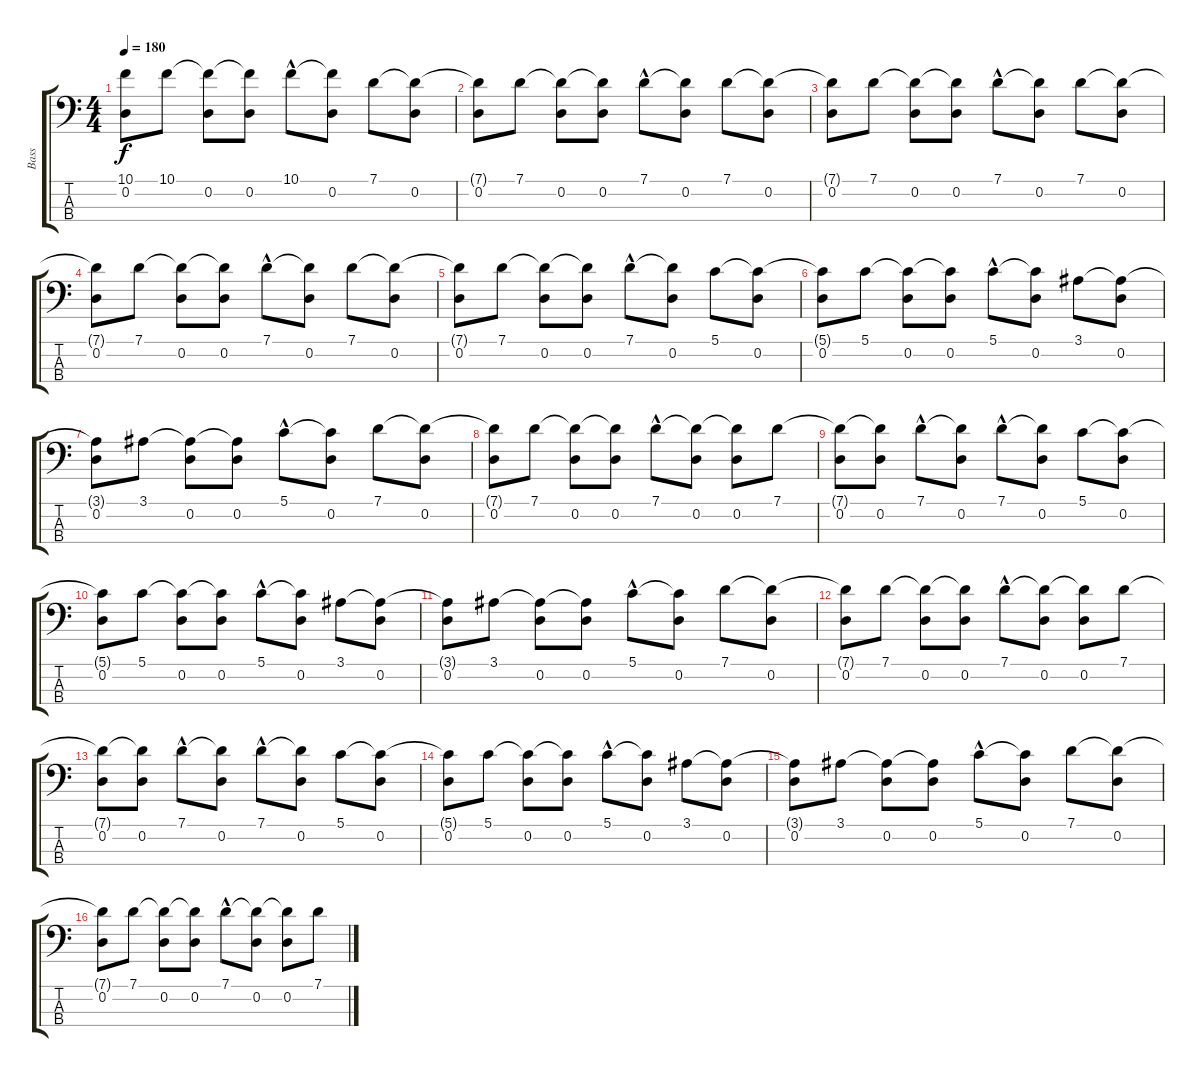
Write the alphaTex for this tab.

\track ("Bass" "Bass") {instrument electricbassfinger}
\staff {score tabs}
\tuning (G2 D2 A1 E1) {hide}
\ts (4 4)
\tempo 180
\clef f4
\ks c
(10.1{t} 0.2).8{dy f} 10.1.8 (10.1{t} 0.2).8 (10.1{t} 0.2).8 10.1{hac}.8 (10.1{t} 0.2).8 7.1.8 (7.1{t} 0.2).8 |
(7.1{t} 0.2).8 7.1.8 (7.1{t} 0.2).8 (7.1{t} 0.2).8 7.1{hac}.8 (7.1{t} 0.2).8 7.1.8 (7.1{t} 0.2).8 |
(7.1{t} 0.2).8 7.1.8 (7.1{t} 0.2).8 (7.1{t} 0.2).8 7.1{hac}.8 (7.1{t} 0.2).8 7.1.8 (7.1{t} 0.2).8 |
(7.1{t} 0.2).8 7.1.8 (7.1{t} 0.2).8 (7.1{t} 0.2).8 7.1{hac}.8 (7.1{t} 0.2).8 7.1.8 (7.1{t} 0.2).8 |
(7.1{t} 0.2).8 7.1.8 (7.1{t} 0.2).8 (7.1{t} 0.2).8 7.1{hac}.8 (7.1{t} 0.2).8 5.1.8 (5.1{t} 0.2).8 |
(5.1{t} 0.2).8 5.1.8 (5.1{t} 0.2).8 (5.1{t} 0.2).8 5.1{hac}.8 (5.1{t} 0.2).8 3.1.8 (3.1{t} 0.2).8 |
(3.1{t} 0.2).8 3.1.8 (3.1{t} 0.2).8 (3.1{t} 0.2).8 5.1{hac}.8 (5.1{t} 0.2).8 7.1.8 (7.1{t} 0.2).8 |
(7.1{t} 0.2).8 7.1.8 (7.1{t} 0.2).8 (7.1{t} 0.2).8 7.1{hac}.8 (7.1{t} 0.2).8 (7.1{t} 0.2).8 7.1.8 |
(7.1{t} 0.2).8 (7.1{t} 0.2).8 7.1{hac}.8 (7.1{t} 0.2).8 7.1{hac}.8 (7.1{t} 0.2).8 5.1.8 (5.1{t} 0.2).8 |
(5.1{t} 0.2).8 5.1.8 (5.1{t} 0.2).8 (5.1{t} 0.2).8 5.1{hac}.8 (5.1{t} 0.2).8 3.1.8 (3.1{t} 0.2).8 |
(3.1{t} 0.2).8 3.1.8 (3.1{t} 0.2).8 (3.1{t} 0.2).8 5.1{hac}.8 (5.1{t} 0.2).8 7.1.8 (7.1{t} 0.2).8 |
(7.1{t} 0.2).8 7.1.8 (7.1{t} 0.2).8 (7.1{t} 0.2).8 7.1{hac}.8 (7.1{t} 0.2).8 (7.1{t} 0.2).8 7.1.8 |
(7.1{t} 0.2).8 (7.1{t} 0.2).8 7.1{hac}.8 (7.1{t} 0.2).8 7.1{hac}.8 (7.1{t} 0.2).8 5.1.8 (5.1{t} 0.2).8 |
(5.1{t} 0.2).8 5.1.8 (5.1{t} 0.2).8 (5.1{t} 0.2).8 5.1{hac}.8 (5.1{t} 0.2).8 3.1.8 (3.1{t} 0.2).8 |
(3.1{t} 0.2).8 3.1.8 (3.1{t} 0.2).8 (3.1{t} 0.2).8 5.1{hac}.8 (5.1{t} 0.2).8 7.1.8 (7.1{t} 0.2).8 |
(7.1{t} 0.2).8 7.1.8 (7.1{t} 0.2).8 (7.1{t} 0.2).8 7.1{hac}.8 (7.1{t} 0.2).8 (7.1{t} 0.2).8 7.1.8
